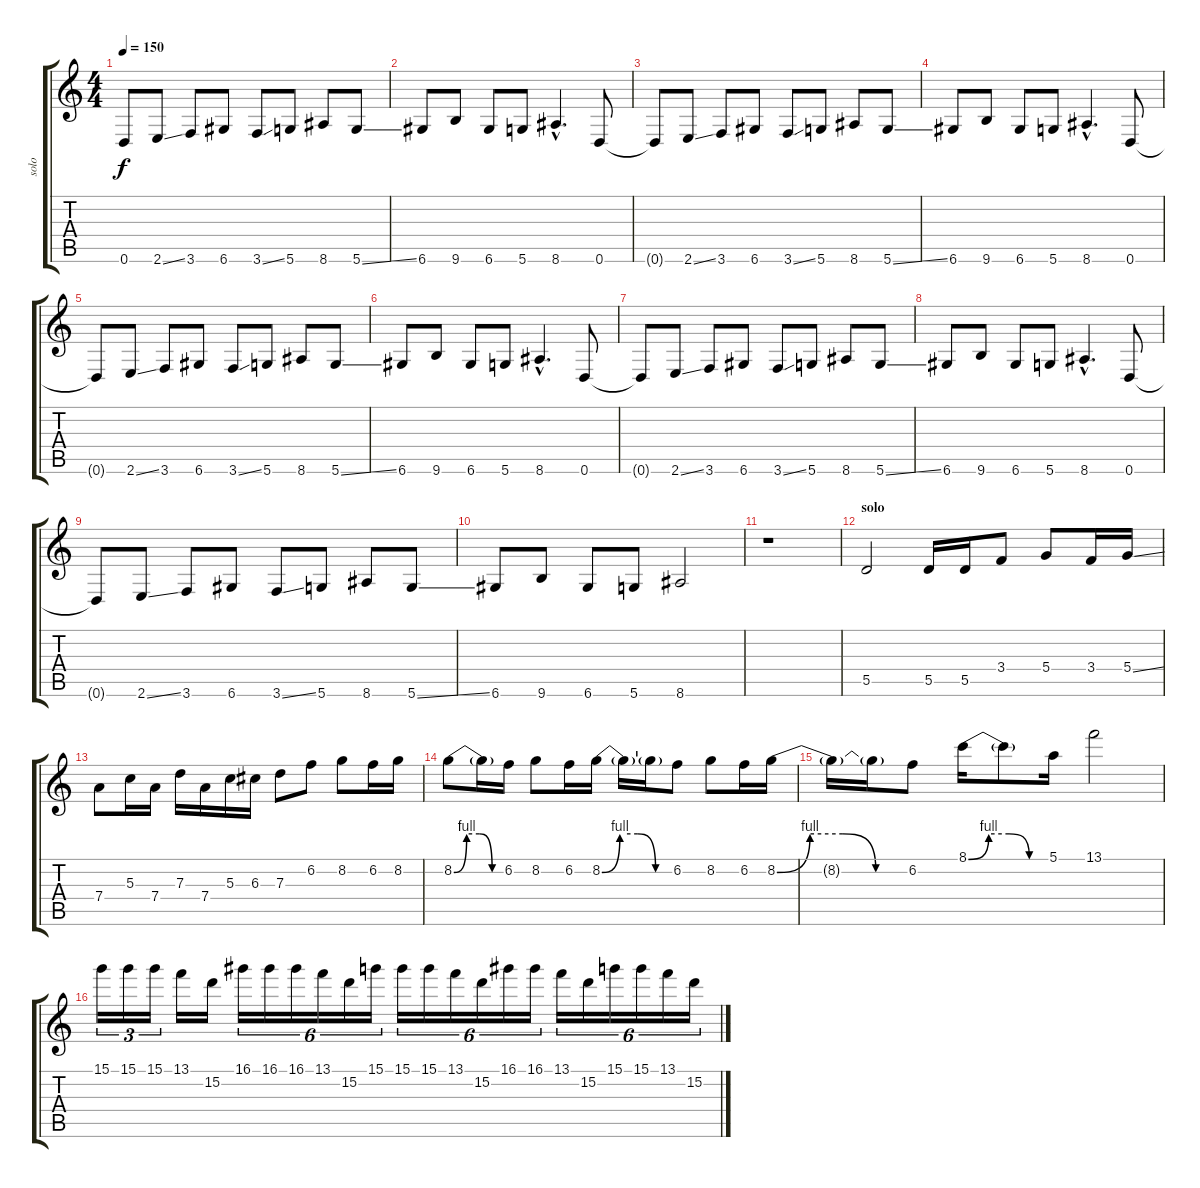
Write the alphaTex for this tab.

\track ("solo" "solo") {instrument distortionguitar}
\staff {score tabs}
\tuning (E4 B3 G3 D3 A2 D2) {hide}
\ts (4 4)
\tempo 150
\clef g2
\ks c
0.6{t}.8{dy f} 2.6{ss}.8 3.6.8 6.6.8 3.6{ss}.8 5.6.8 8.6.8 5.6{ss}.8 |
6.6.8 9.6.8 6.6.8 5.6.8 8.6{hac}.4{d} 0.6.8 |
0.6{t}.8 2.6{ss}.8 3.6.8 6.6.8 3.6{ss}.8 5.6.8 8.6.8 5.6{ss}.8 |
6.6.8 9.6.8 6.6.8 5.6.8 8.6{hac}.4{d} 0.6.8 |
0.6{t}.8 2.6{ss}.8 3.6.8 6.6.8 3.6{ss}.8 5.6.8 8.6.8 5.6{ss}.8 |
6.6.8 9.6.8 6.6.8 5.6.8 8.6{hac}.4{d} 0.6.8 |
0.6{t}.8 2.6{ss}.8 3.6.8 6.6.8 3.6{ss}.8 5.6.8 8.6.8 5.6{ss}.8 |
6.6.8 9.6.8 6.6.8 5.6.8 8.6{hac}.4{d} 0.6.8 |
0.6{t}.8 2.6{ss}.8 3.6.8 6.6.8 3.6{ss}.8 5.6.8 8.6.8 5.6{ss}.8 |
6.6.8 9.6.8 6.6.8 5.6.8 8.6.2 |
r.1 |
\section ("" "solo")
5.5.2 5.5.16 5.5.16 3.4.8 5.4.8 3.4.16 5.4{ss}.16 |
\section ("" "")
7.4.8 5.3.16 7.4.16 7.3.16 7.4.16 5.3.16 6.3.16 7.3.8 6.2.8 8.2.8 6.2.16 8.2.16 |
8.2{be (custom 0 0 15 4 30 4 45 0 60 0)}.8 8.2{t}.16 6.2.16 8.2.8 6.2.16 8.2{be (custom 0 0 15 4 30 4 45 0 60 0)}.16 8.2{t}.16 8.2{t}.16 6.2.8 8.2.8 6.2.16 8.2{be (custom 0 0 15 4 30 4 45 0 60 0)}.16 |
8.2{t}.16 8.2{t}.16 6.2.8 8.1{be (custom 0 0 15 4 30 4 45 0 60 0)}.16 8.1{t}.8 5.1.16 13.1.2 |
15.1.16{tu (3 2)} 15.1.16{tu (3 2)} 15.1.16{tu (3 2)} 13.1.16 15.2.16 16.1.16{tu (6 4)} 16.1.16{tu (6 4)} 16.1.16{tu (6 4)} 13.1.16{tu (6 4)} 15.2.16{tu (6 4)} 15.1.16{tu (6 4)} 15.1.16{tu (6 4)} 15.1.16{tu (6 4)} 13.1.16{tu (6 4)} 15.2.16{tu (6 4)} 16.1.16{tu (6 4)} 16.1.16{tu (6 4)} 13.1.16{tu (6 4)} 15.2.16{tu (6 4)} 15.1.16{tu (6 4)} 15.1.16{tu (6 4)} 13.1.16{tu (6 4)} 15.2.16{tu (6 4)}
